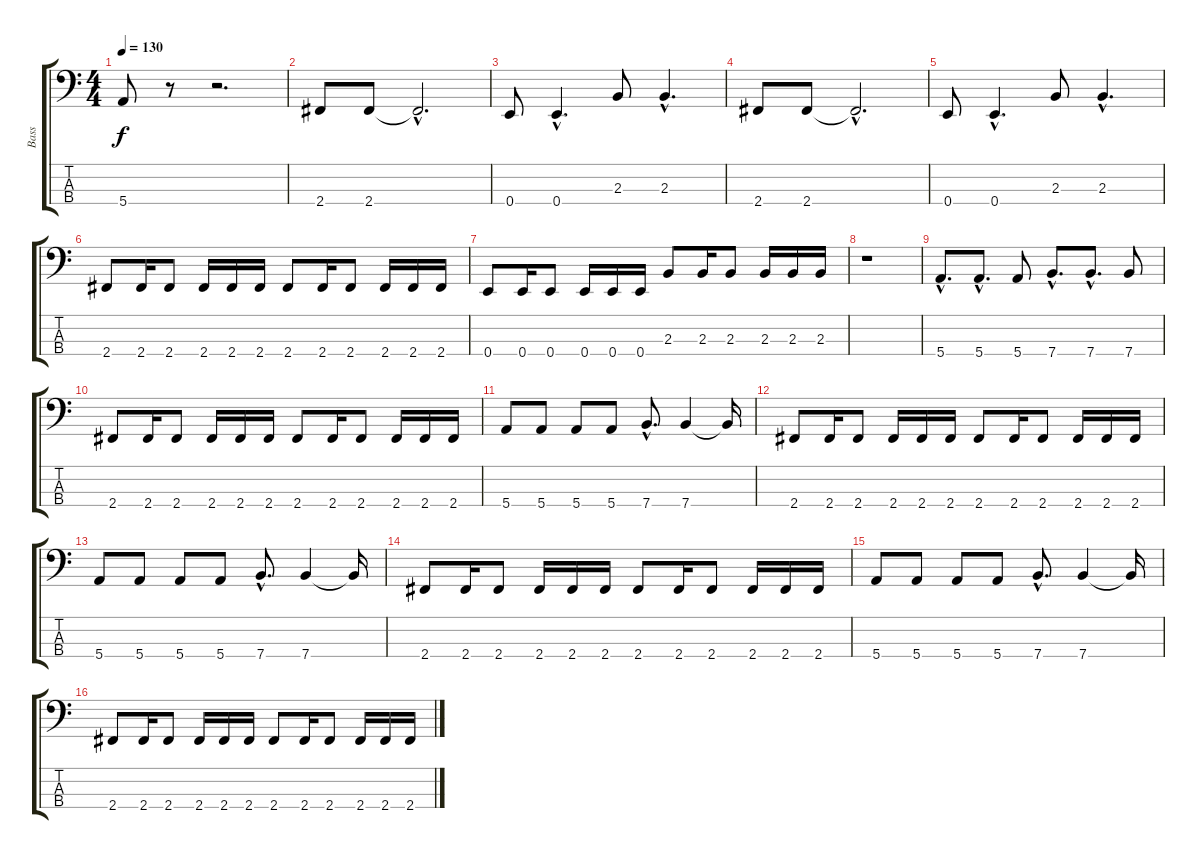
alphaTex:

\track ("Bass" "Bass") {instrument electricbassfinger}
\staff {score tabs}
\tuning (G2 D2 A1 E1) {hide}
\ts (4 4)
\tempo 130
\clef f4
\ks c
5.4.8{dy f} r.8 r.2{d} |
2.4.8 2.4.8 2.4{hac t}.2{d} |
0.4.8 0.4{hac}.4{d} 2.3.8 2.3{hac}.4{d} |
2.4.8 2.4.8 2.4{hac t}.2{d} |
0.4.8 0.4{hac}.4{d} 2.3.8 2.3{hac}.4{d} |
2.4.8 2.4.16 2.4.8 2.4.16 2.4.16 2.4.16 2.4.8 2.4.16 2.4.8 2.4.16 2.4.16 2.4.16 |
0.4.8 0.4.16 0.4.8 0.4.16 0.4.16 0.4.16 2.3.8 2.3.16 2.3.8 2.3.16 2.3.16 2.3.16 |
r.1 |
5.4{hac}.8{d} 5.4{hac}.8{d} 5.4.8 7.4{hac}.8{d} 7.4{hac}.8{d} 7.4.8 |
2.4.8 2.4.16 2.4.8 2.4.16 2.4.16 2.4.16 2.4.8 2.4.16 2.4.8 2.4.16 2.4.16 2.4.16 |
5.4.8 5.4.8 5.4.8 5.4.8 7.4{hac}.8{d} 7.4.4 7.4{t}.16 |
2.4.8 2.4.16 2.4.8 2.4.16 2.4.16 2.4.16 2.4.8 2.4.16 2.4.8 2.4.16 2.4.16 2.4.16 |
5.4.8 5.4.8 5.4.8 5.4.8 7.4{hac}.8{d} 7.4.4 7.4{t}.16 |
2.4.8 2.4.16 2.4.8 2.4.16 2.4.16 2.4.16 2.4.8 2.4.16 2.4.8 2.4.16 2.4.16 2.4.16 |
5.4.8 5.4.8 5.4.8 5.4.8 7.4{hac}.8{d} 7.4.4 7.4{t}.16 |
2.4.8 2.4.16 2.4.8 2.4.16 2.4.16 2.4.16 2.4.8 2.4.16 2.4.8 2.4.16 2.4.16 2.4.16
